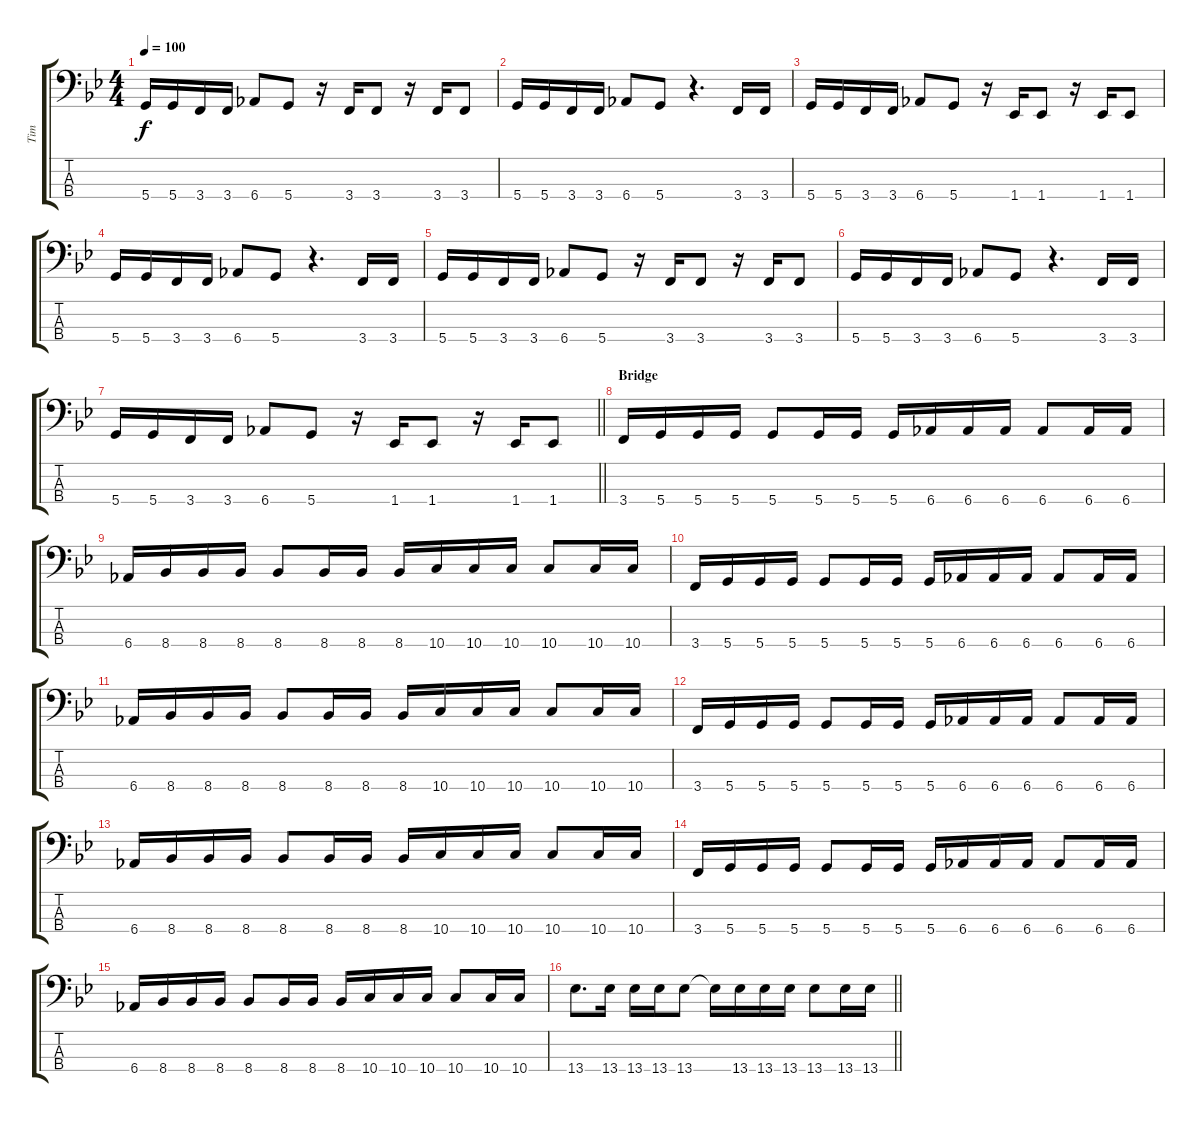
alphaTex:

\track ("Tim" "Tim") {instrument electricbassfinger}
\staff {score tabs}
\tuning (G2 D2 A1 D1) {hide}
\ts (4 4)
\tempo 100
\clef f4
\ks bb
5.4.16{dy f} 5.4.16 3.4.16 3.4.16 6.4.8 5.4.8 r.16 3.4.16 3.4.8 r.16 3.4.16 3.4.8 |
5.4.16 5.4.16 3.4.16 3.4.16 6.4.8 5.4.8 r.4{d} 3.4.16 3.4.16 |
5.4.16 5.4.16 3.4.16 3.4.16 6.4.8 5.4.8 r.16 1.4.16 1.4.8 r.16 1.4.16 1.4.8 |
5.4.16 5.4.16 3.4.16 3.4.16 6.4.8 5.4.8 r.4{d} 3.4.16 3.4.16 |
5.4.16 5.4.16 3.4.16 3.4.16 6.4.8 5.4.8 r.16 3.4.16 3.4.8 r.16 3.4.16 3.4.8 |
5.4.16 5.4.16 3.4.16 3.4.16 6.4.8 5.4.8 r.4{d} 3.4.16 3.4.16 |
\barLineRight lightlight
5.4.16 5.4.16 3.4.16 3.4.16 6.4.8 5.4.8 r.16 1.4.16 1.4.8 r.16 1.4.16 1.4.8 |
\section ("" "Bridge")
3.4.16 5.4.16 5.4.16 5.4.16 5.4.8 5.4.16 5.4.16 5.4.16 6.4.16 6.4.16 6.4.16 6.4.8 6.4.16 6.4.16 |
6.4.16 8.4.16 8.4.16 8.4.16 8.4.8 8.4.16 8.4.16 8.4.16 10.4.16 10.4.16 10.4.16 10.4.8 10.4.16 10.4.16 |
3.4.16 5.4.16 5.4.16 5.4.16 5.4.8 5.4.16 5.4.16 5.4.16 6.4.16 6.4.16 6.4.16 6.4.8 6.4.16 6.4.16 |
6.4.16 8.4.16 8.4.16 8.4.16 8.4.8 8.4.16 8.4.16 8.4.16 10.4.16 10.4.16 10.4.16 10.4.8 10.4.16 10.4.16 |
3.4.16 5.4.16 5.4.16 5.4.16 5.4.8 5.4.16 5.4.16 5.4.16 6.4.16 6.4.16 6.4.16 6.4.8 6.4.16 6.4.16 |
6.4.16 8.4.16 8.4.16 8.4.16 8.4.8 8.4.16 8.4.16 8.4.16 10.4.16 10.4.16 10.4.16 10.4.8 10.4.16 10.4.16 |
3.4.16 5.4.16 5.4.16 5.4.16 5.4.8 5.4.16 5.4.16 5.4.16 6.4.16 6.4.16 6.4.16 6.4.8 6.4.16 6.4.16 |
6.4.16 8.4.16 8.4.16 8.4.16 8.4.8 8.4.16 8.4.16 8.4.16 10.4.16 10.4.16 10.4.16 10.4.8 10.4.16 10.4.16 |
\barLineRight lightlight
13.4.8{d} 13.4.16 13.4.16 13.4.16 13.4.8 13.4{t}.16 13.4.16 13.4.16 13.4.16 13.4.8 13.4.16 13.4.16
